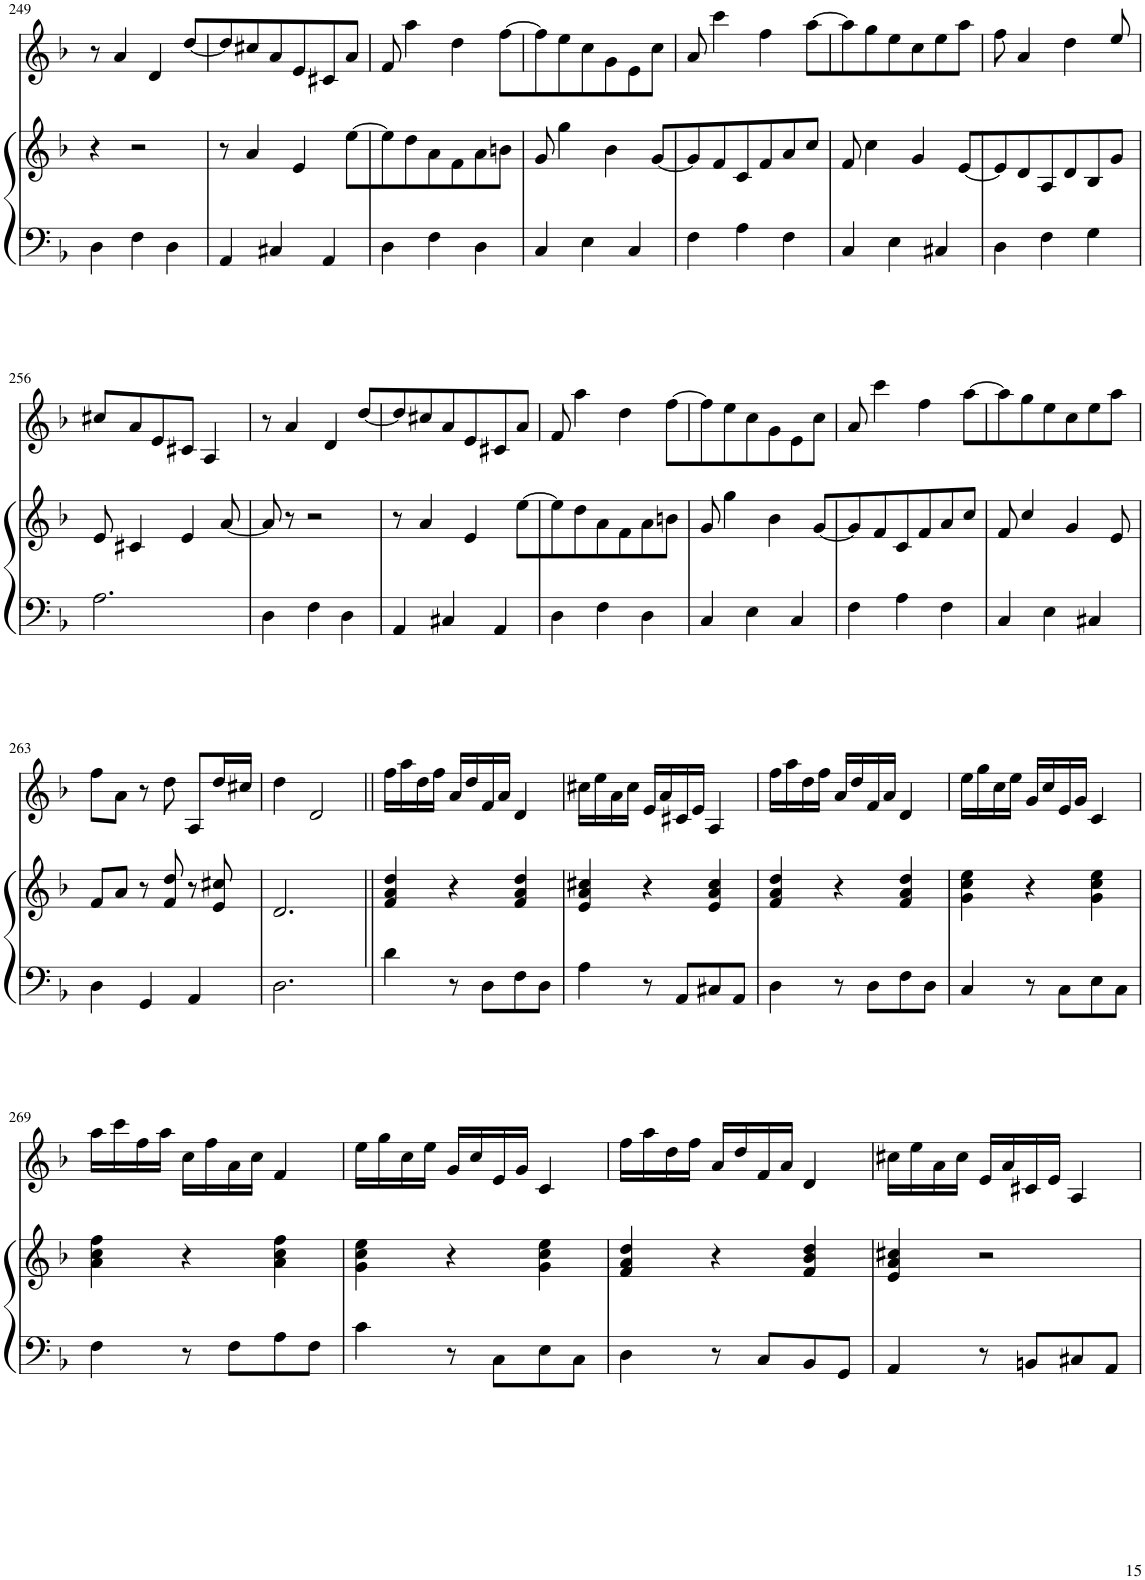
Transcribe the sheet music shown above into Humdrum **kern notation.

**kern	**kern	**kern
*part2	*part2	*part1
*staff3	*staff2	*staff1
*I"Harpsichord	*	*I"Violin
*I'Hpschd	*	*I'Vln
!!LO:PB:g=z
*clefF4	*clefG2	*clefG2
*k[b-]	*k[b-]	*k[b-]
*M3/4	*M3/4	*M3/4
=249	=249	=249
4D\	4r	8r
.	.	4a/
4F\	2r	.
.	.	4d/
4D\	.	.
.	.	[8dd/L
=250	=250	=250
4AA/	8r	8dd/]
.	4a/	8cc#X/
4C#X/	.	8a/
.	4e/	8e/
4AA/	.	8c#X/
.	[8ee\L	8a/J
=251	=251	=251
4D\	8ee\]	8f/
.	8dd\	4aa\
4F\	8a\	.
.	8f\	4dd\
4D\	8a\	.
.	8bn\J	[8ff\L
=252	=252	=252
4C/	8g/	8ff\]
.	4gg\	8ee\
4E\	.	8cc\
.	4b-\	8g\
4C/	.	8e\
.	[8g/L	8cc\J
=253	=253	=253
4F\	8g/]	8a/
.	8f/	4ccc\
4A\	8c/	.
.	8f/	4ff\
4F\	8a/	.
.	8cc/J	[8aa\L
=254	=254	=254
4C/	8f/	8aa\]
.	4cc\	8gg\
4E\	.	8ee\
.	4g/	8cc\
4C#X/	.	8ee\
.	[8e/L	8aa\J
=255	=255	=255
4D\	8e/]	8ff\
.	8d/	4a/
4F\	8A/	.
.	8d/	4dd\
4G\	8B-/	.
.	8g/J	8ee/
!!LO:LB:g=z
=256	=256	=256
2.A\	8e/	8cc#X/L
.	4c#X/	8a/
.	.	8e/
.	4e/	8c#X/J
.	.	4A/
.	[8a/	.
=257	=257	=257
4D\	8a/]	8r
.	8r	4a/
4F\	2r	.
.	.	4d/
4D\	.	.
.	.	[8dd/L
=258	=258	=258
4AA/	8r	8dd/]
.	4a/	8cc#X/
4C#X/	.	8a/
.	4e/	8e/
4AA/	.	8c#X/
.	[8ee\L	8a/J
=259	=259	=259
4D\	8ee\]	8f/
.	8dd\	4aa\
4F\	8a\	.
.	8f\	4dd\
4D\	8a\	.
.	8bn\J	[8ff\L
=260	=260	=260
4C/	8g/	8ff\]
.	4gg\	8ee\
4E\	.	8cc\
.	4b-\	8g\
4C/	.	8e\
.	[8g/L	8cc\J
=261	=261	=261
4F\	8g/]	8a/
.	8f/	4ccc\
4A\	8c/	.
.	8f/	4ff\
4F\	8a/	.
.	8cc/J	[8aa\L
=262	=262	=262
4C/	8f/	8aa\]
.	4cc/	8gg\
4E\	.	8ee\
.	4g/	8cc\
4C#X/	.	8ee\
.	8e/	8aa\J
!!LO:LB:g=z
=263	=263	=263
4D\	8f/L	8ff\L
.	8a/J	8a\J
4GG/	8r	8r
.	8f/ 8dd/	8dd\
4AA/	8r	8A/L
.	8e/ 8cc#X/	16dd/L
.	.	16cc#X/JJ
=264	=264	=264
2.D\	2.d/	4dd\
.	.	2d/
=265||	=265||	=265||
4d\	4f/ 4a/ 4dd/	16ff\LL
.	.	16aa\
.	.	16dd\
.	.	16ff\JJ
8r	4r	16a/LL
.	.	16dd/
8D\L	.	16f/
.	.	16a/JJ
8F\	4f/ 4a/ 4dd/	4d/
8D\J	.	.
=266	=266	=266
4A\	4e/ 4a/ 4cc#X/	16cc#X\LL
.	.	16ee\
.	.	16a\
.	.	16cc#\JJ
8r	4r	16e/LL
.	.	16a/
8AA/L	.	16c#X/
.	.	16e/JJ
8C#X/	4e/ 4a/ 4cc#/	4A/
8AA/J	.	.
=267	=267	=267
4D\	4f/ 4a/ 4dd/	16ff\LL
.	.	16aa\
.	.	16dd\
.	.	16ff\JJ
8r	4r	16a/LL
.	.	16dd/
8D\L	.	16f/
.	.	16a/JJ
8F\	4f/ 4a/ 4dd/	4d/
8D\J	.	.
=268	=268	=268
4C/	4g\ 4cc\ 4ee\	16ee\LL
.	.	16gg\
.	.	16cc\
.	.	16ee\JJ
8r	4r	16g/LL
.	.	16cc/
8C\L	.	16e/
.	.	16g/JJ
8E\	4g\ 4cc\ 4ee\	4c/
8C\J	.	.
!!LO:LB:g=z
=269	=269	=269
4F\	4a\ 4cc\ 4ff\	16aa\LL
.	.	16ccc\
.	.	16ff\
.	.	16aa\JJ
8r	4r	16cc\LL
.	.	16ff\
8F\L	.	16a\
.	.	16cc\JJ
8A\	4a\ 4cc\ 4ff\	4f/
8F\J	.	.
=270	=270	=270
4c\	4g\ 4cc\ 4ee\	16ee\LL
.	.	16gg\
.	.	16cc\
.	.	16ee\JJ
8r	4r	16g/LL
.	.	16cc/
8C\L	.	16e/
.	.	16g/JJ
8E\	4g\ 4cc\ 4ee\	4c/
8C\J	.	.
=271	=271	=271
4D\	4f/ 4a/ 4dd/	16ff\LL
.	.	16aa\
.	.	16dd\
.	.	16ff\JJ
8r	4r	16a/LL
.	.	16dd/
8C/L	.	16f/
.	.	16a/JJ
8BB-/	4f/ 4b-/ 4dd/	4d/
8GG/J	.	.
=272	=272	=272
4AA/	4e/ 4a/ 4cc#X/	16cc#X\LL
.	.	16ee\
.	.	16a\
.	.	16cc#\JJ
8r	2r	16e/LL
.	.	16a/
8BBn/L	.	16c#X/
.	.	16e/JJ
8C#X/	.	4A/
8AA/J	.	.
=	=	=
*-	*-	*-
